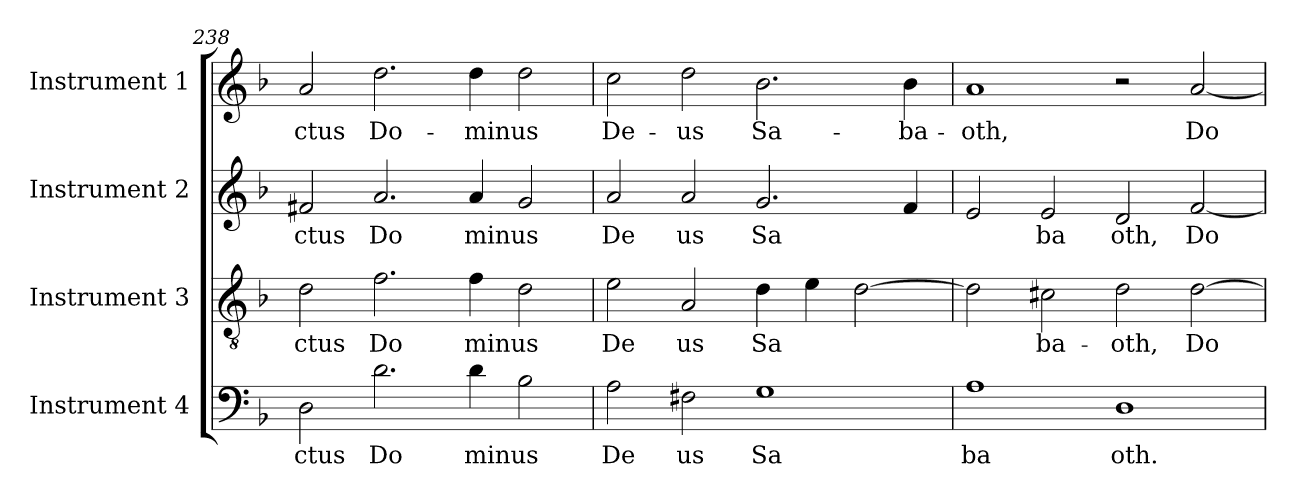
**kern	**text	**kern	**text	**kern	**text	**kern	**text
*part4	*part4	*part3	*part3	*part2	*part2	*part1	*part1
*staff4	*staff4	*staff3	*staff3	*staff2	*staff2	*staff1	*staff1
*I"Instrument 4	*	*I"Instrument 3	*	*I"Instrument 2	*	*I"Instrument 1	*
*clefF4	*	*clefGv2	*	*clefG2	*	*clefG2	*
*k[b-]	*	*k[b-]	*	*k[b-]	*	*k[b-]	*
*F:	*	*F:	*	*F:	*	*F:	*
=238	=238	=238	=238	=238	=238	=238	=238
!	!LO:LY:b:cj	!	!LO:LY:b:cj	!	!LO:LY:b:cj	!	!LO:LY:b:cj
2D\	ctus	2d\	ctus	2f#X/	ctus	2a/	-ctus
!	!LO:LY:b:cj	!	!LO:LY:b:cj	!	!LO:LY:b:cj	!	!LO:LY:b:cj
2.d\	Do	2.f\	Do	2.a/	Do	2.dd\	Do-
!	!LO:LY:b:cj	!	!LO:LY:b:cj	!	!LO:LY:b:cj	!	!LO:LY:b:cj
4d\	minus	4f\	minus	4a/	minus	4dd\	-minus
!	!LO:LY:b:cj	!	!LO:LY:b:cj	!	!LO:LY:b:cj	!	!LO:LY:b:cj
2B-\	.	2d\	.	2g/	.	2dd\	.
=239	=239	=239	=239	=239	=239	=239	=239
!	!LO:LY:b:cj	!	!LO:LY:b:cj	!	!LO:LY:b:cj	!	!LO:LY:b:cj
2A\	De	2e\	De	2a/	De	2cc\	De-
!	!LO:LY:b:cj	!	!LO:LY:b:cj	!	!LO:LY:b:cj	!	!LO:LY:b:cj
2F#X\	us	2A/	us	2a/	us	2dd\	-us
!	!LO:LY:b:cj	!	!LO:LY:b:cj	!	!LO:LY:b:cj	!	!LO:LY:b:cj
1G	Sa	4d\	Sa	2.g/	Sa	2.b-\	Sa-
!	!	!	!LO:LY:b:cj	!	!	!	!
.	.	4e\	.	.	.	.	.
!	!	!	!LO:LY:b:cj	!	!	!	!
.	.	[<2d\	.	.	.	.	.
!	!	!	!	!	!LO:LY:b:cj	!	!LO:LY:b:cj
.	.	.	.	4f/	.	4b-\	-ba-
!!LO:LB:g=z
=240	=240	=240	=240	=240	=240	=240	=240
!	!LO:LY:b:cj	!	!LO:LY:b:cj	!	!LO:LY:b:cj	!	!LO:LY:b:cj
1A	ba	2d\]	.	2e/	.	1a	-oth,
!	!	!	!LO:LY:b:cj	!	!LO:LY:b:cj	!	!
.	.	2c#X\	ba-	2e/	ba	.	.
!	!LO:LY:b:cj	!	!LO:LY:b:cj	!	!LO:LY:b:cj	!	!
1D	oth.	2d\	-oth,	2d/	oth,	2r	.
!	!	!	!LO:LY:b:cj	!	!LO:LY:b:cj	!	!LO:LY:b:cj
.	.	[>2d\	Do-	[<2f/	Do	[<2a/	Do
=	=	=	=	=	=	=	=
*-	*-	*-	*-	*-	*-	*-	*-
